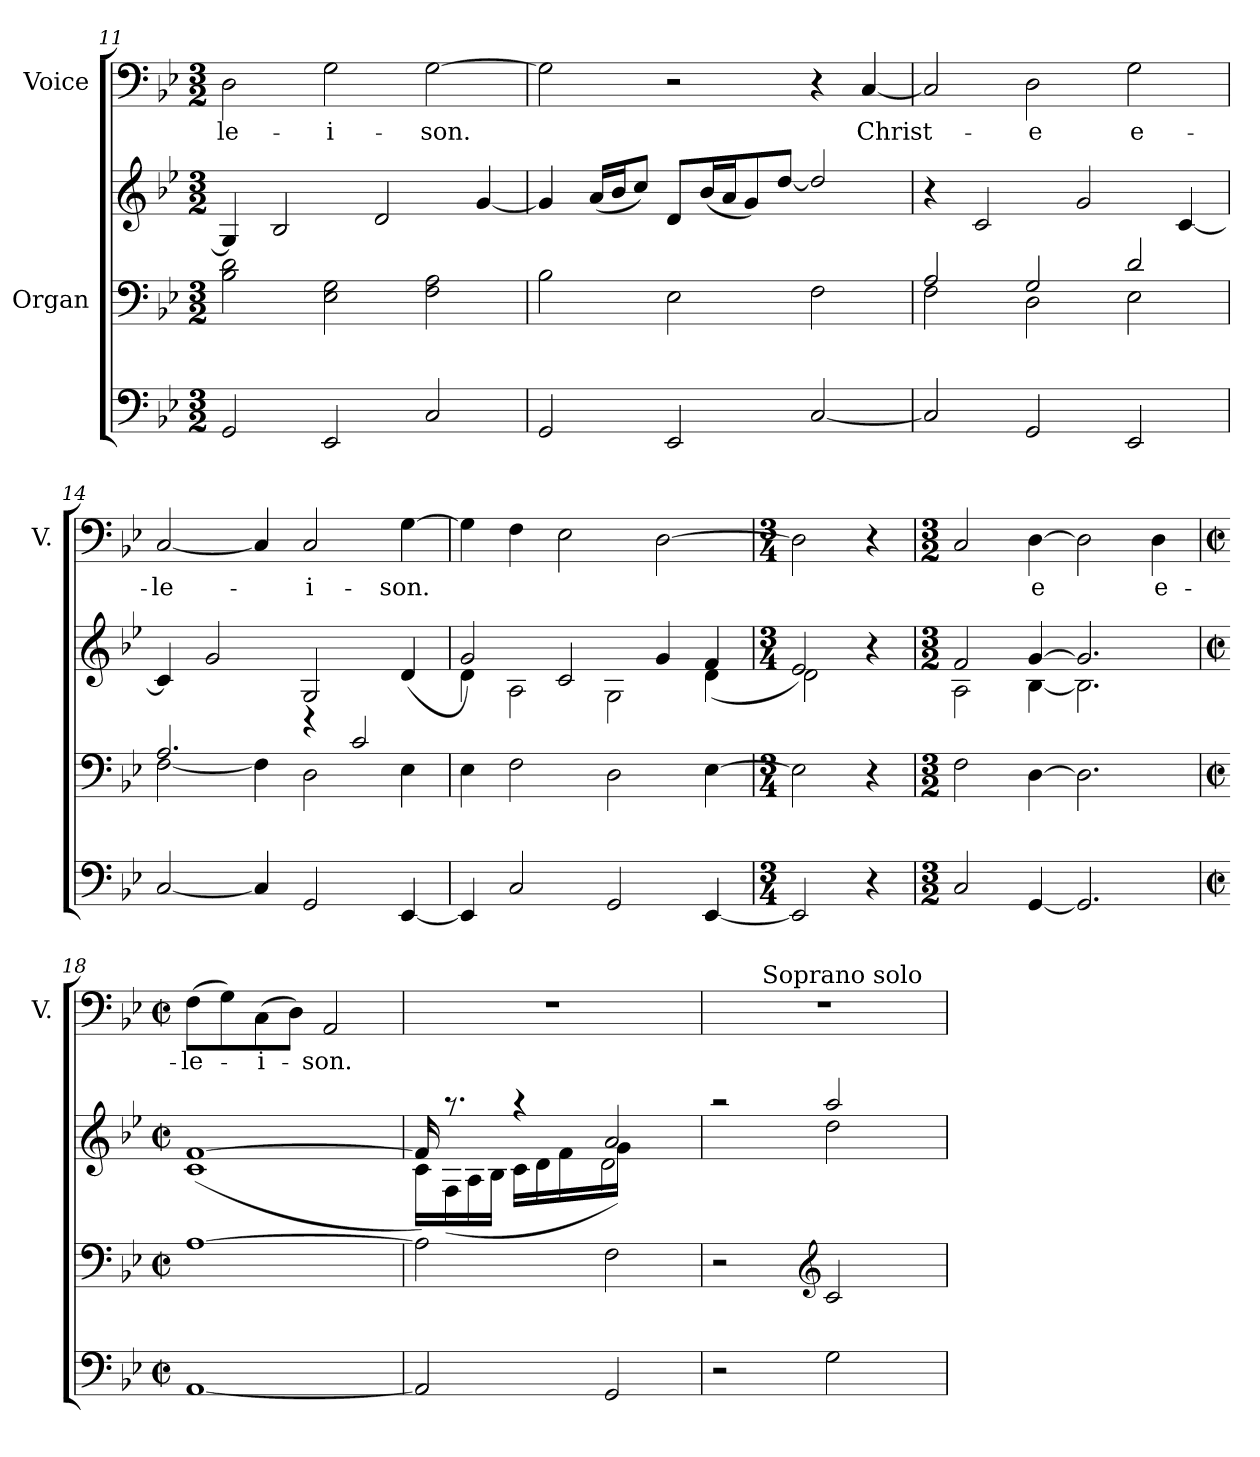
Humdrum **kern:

**kern	**kern	**kern	**kern	**text
*part3	*part2	*part2	*part1	*part1
*staff4	*staff3	*staff2	*staff1	*staff1
*	*I"Organ	*	*I"Voice	*
*	*	*	*I'V.	*
*clefF4	*clefF4	*clefG2	*clefF4	*
*k[b-e-]	*k[b-e-]	*k[b-e-]	*k[b-e-]	*
*B-:	*B-:	*B-:	*B-:	*
*M3/2	*M3/2	*M3/2	*M3/2	*
=11	=11	=11	=11	=11
!	!	!	!	!LO:LY:b
2GG/	2B-\ 2d\	4G/]	2D\	-le-
.	.	2B-/	.	.
!	!	!	!	!LO:LY:b
2EE-/	2E-\ 2G\	.	2G\	-i-
.	.	2d/	.	.
!	!	!	!	!LO:LY:b
2C/	2F\ 2A\	.	[>2G\	-son.
.	.	[>4g/	.	.
!!LO:PB:g=z
=12	=12	=12	=12	=12
2GG/	2B-\	4g/]	2G\]	.
.	.	(>16a/LL	.	.
.	.	16b-/J	.	.
.	.	8cc/J)	.	.
2EE-/	2E-\	8d/L	2r	.
.	.	(>16b-/L	.	.
.	.	16a/J	.	.
.	.	8g/)	.	.
.	.	[<8dd/J	.	.
[<2C/	2F\	2dd/]	4r	.
!	!	!	!	!LO:LY:b
.	.	.	[<4C/	Christ-
=13	=13	=13	=13	=13
*	*^	*	*	*
2C/]	2A/	2F\	4r	2C/]	.
.	.	.	2c/	.	.
!	!	!	!	!	!LO:LY:b
2GG/	2G/	2D\	.	2D\	-e
.	.	.	2g/	.	.
!	!	!	!	!	!LO:LY:b
2EE-/	2d/	2E-\	.	2G\	e-
.	.	.	[>4c/	.	.
=14	=14	=14	=14	=14	=14
!	!	!	!	!	!LO:LY:b
[<2C/	2.A/	[<2F\	4c/]	[<2C/	-le-
.	.	.	2g/	.	.
4C/]	.	4F\]	.	4C/]	.
!	!	!	!	!	!LO:LY:b
2GG/	4rf	2D\	2G/	2C/	-i-
.	2c/	.	.	.	.
!	!	!	!	!	!LO:LY:b
[<4EE-/	.	4E-\	(4d/	[>4G\	-son.
*	*v	*v	*	*	*
=15	=15	=15	=15	=15
*	*	*^	*	*
4EE-/]	4E-\	2g/)	4d\	4G\]	.
2C/	2F\	.	2A\	4F\	.
.	.	2c/	.	2E-\	.
2GG/	2D\	.	2G\	.	.
.	.	4g/	.	[>2D\	.
[<4EE-/	[>4E-\	4f/	(<4d\	.	.
=16	=16	=16	=16	=16	=16
*M3/4	*M3/4	*M3/4	*	*M3/4	*
2EE-/]	2E-\]	2e-/)	2d\	2D\]	.
4r	4r	4ra	4ryy	4r	.
=17	=17	=17	=17	=17	=17
*M3/2	*M3/2	*M3/2	*	*M3/2	*
2C/	2F\	2f/	2A\	2C/	.
!	!	!	!	!	!LO:LY:b:rj
[<4GG/	[>4D\	[>4g/	[<4B-\	[>4D\	e
2.GG/]	2.D\]	2.g/]	2.B-\]	2D\]	.
!	!	!	!	!	!LO:LY:b
.	.	.	.	4D\	e-
*	*	*v	*v	*	*
!!LO:LB:g=z
=18	=18	=18	=18	=18
*M2/2	*M2/2	*M2/2	*M2/2	*
*met(c|)	*met(c|)	*met(c|)	*met(c|)	*
!	!	!	!	!LO:LY:b
[<1AA	[>1A	(<1c [>1f	(>8F\L	-le-
.	.	.	8G\)	.
!	!	!	!	!LO:LY:b
.	.	.	(>8C\	-i-
.	.	.	8D\J)	.
!	!	!	!	!LO:LY:b
.	.	.	2AA/	-son.
=19	=19	=19	=19	=19
*	*	*^	*	*
*	*	*	*^	*	*
2AA/]	2A\]	16f/])	16c\LL	2ryy	1r	.
.	.	8.raa	(<16F\	.	.	.
.	.	.	16A\	.	.	.
.	.	.	16B-\JJ	.	.	.
.	.	4raa	16c\LL	.	.	.
.	.	.	16d\	.	.	.
.	.	.	16f\	.	.	.
.	.	.	16ryy	.	.	.
2GG/	2F\	2a/	16g\JJ)	2d\	.	.
.	.	.	4..ryy	.	.	.
*	*	*	*v	*v	*	*
=20	=20	=20	=20	=20	=20
*	*	*	*	*^	*
2r	2r	2raa	2ryy	1r	8ryy	.
.	.	.	.	.	32ryy	.
!	!	!	!	!	!LO:TX:a:t=Soprano solo	!
.	.	.	.	.	2ryy	.
*	*clefG2	*	*	*	*	*
2G\	2c/	2aa/	2dd\	.	.	.
.	.	.	.	.	4ryy	.
.	.	.	.	.	16.ryy	.
*	*	*v	*v	*	*	*
*	*	*	*v	*v	*
=	=	=	=	=
*-	*-	*-	*-	*-
